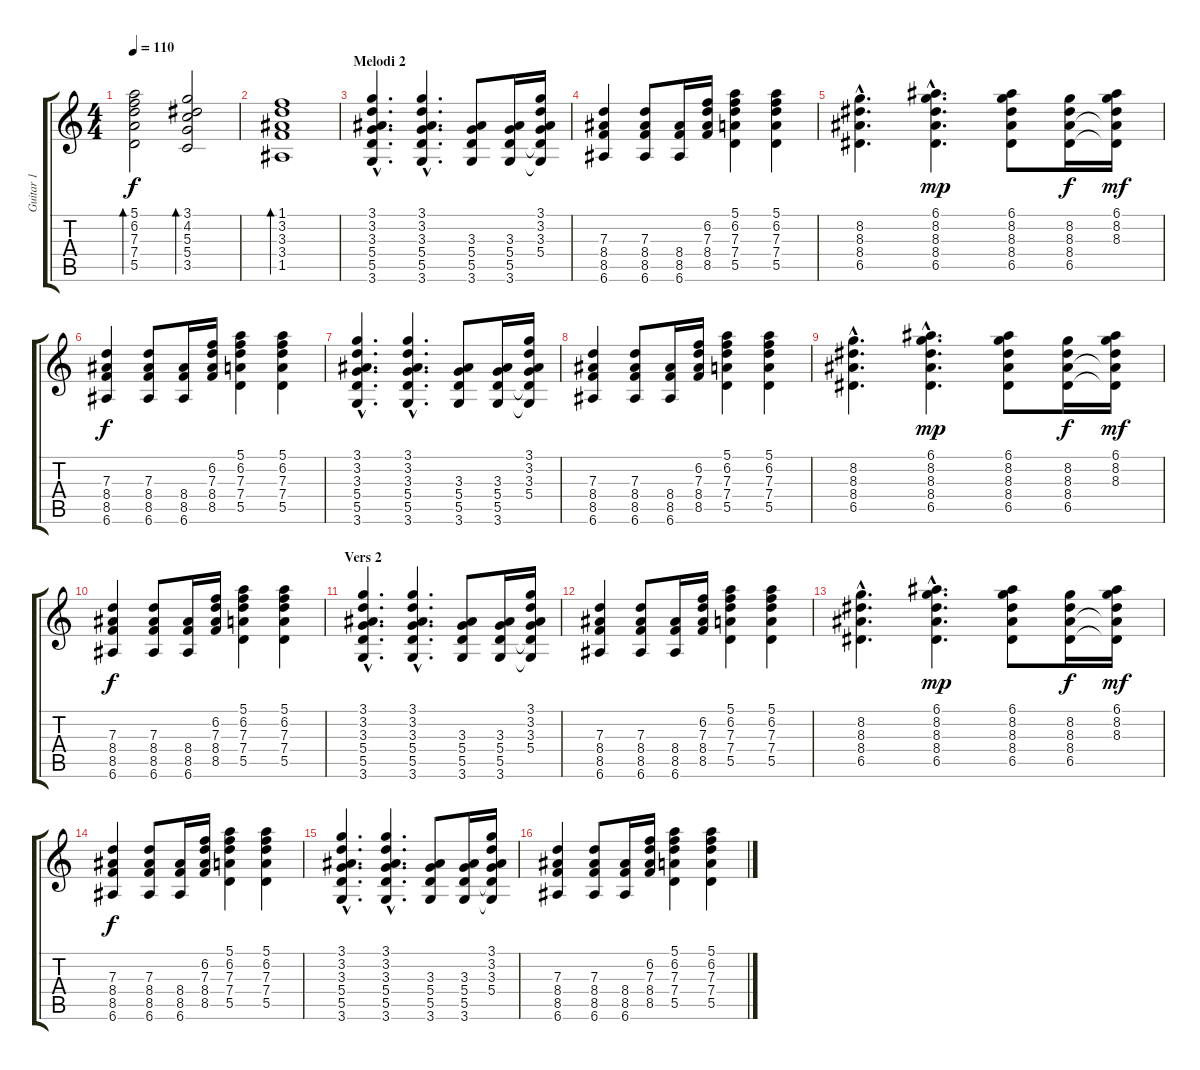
\track ("Guitar 1" "Guitar 1") {instrument overdrivenguitar}
\staff {score tabs}
\tuning (E4 B3 G3 D3 A2 E2) {hide}
\ts (4 4)
\tempo 110
\clef g2
\ks c
(5.1 6.2 7.3 7.4 5.5).2{bd 60 dy f} (3.1 4.2 5.3 5.4 3.5).2{bd 60} |
(1.1 3.2 3.3 3.4 1.5).1{bd 60} |
\section ("" "Melodi 2")
(3.1{hac} 3.2{hac} 3.3{hac} 5.4{hac} 5.5{hac} 3.6{hac}).4{d} (3.1{hac} 3.2{hac} 3.3{hac} 5.4{hac} 5.5{hac} 3.6{hac}).4{d} (3.3 5.4 5.5 3.6).8 (3.3 5.4 5.5 3.6).16 (3.1 3.2 3.3 5.4 5.5{t} 3.6{t}).16 |
(7.3 8.4 8.5 6.6).4 (7.3 8.4 8.5 6.6).8 (8.4 8.5 6.6).16 (6.2 7.3 8.4 8.5).16 (5.1 6.2 7.3 7.4 5.5).4 (5.1 6.2 7.3 7.4 5.5).4 |
(8.2{hac} 8.3{hac} 8.4{hac} 6.5{hac}).4{d} (6.1{hac} 8.2{hac} 8.3{hac} 8.4{hac} 6.5{hac}).4{d dy mp} (6.1 8.2 8.3 8.4 6.5).8 (8.2 8.3 8.4 6.5).16{dy f} (6.1 8.2 8.3 8.4{t} 6.5{t}).16{dy mf} |
(7.3 8.4 8.5 6.6).4{dy f} (7.3 8.4 8.5 6.6).8 (8.4 8.5 6.6).16 (6.2 7.3 8.4 8.5).16 (5.1 6.2 7.3 7.4 5.5).4 (5.1 6.2 7.3 7.4 5.5).4 |
(3.1{hac} 3.2{hac} 3.3{hac} 5.4{hac} 5.5{hac} 3.6{hac}).4{d} (3.1{hac} 3.2{hac} 3.3{hac} 5.4{hac} 5.5{hac} 3.6{hac}).4{d} (3.3 5.4 5.5 3.6).8 (3.3 5.4 5.5 3.6).16 (3.1 3.2 3.3 5.4 5.5{t} 3.6{t}).16 |
(7.3 8.4 8.5 6.6).4 (7.3 8.4 8.5 6.6).8 (8.4 8.5 6.6).16 (6.2 7.3 8.4 8.5).16 (5.1 6.2 7.3 7.4 5.5).4 (5.1 6.2 7.3 7.4 5.5).4 |
(8.2{hac} 8.3{hac} 8.4{hac} 6.5{hac}).4{d} (6.1{hac} 8.2{hac} 8.3{hac} 8.4{hac} 6.5{hac}).4{d dy mp} (6.1 8.2 8.3 8.4 6.5).8 (8.2 8.3 8.4 6.5).16{dy f} (6.1 8.2 8.3 8.4{t} 6.5{t}).16{dy mf} |
(7.3 8.4 8.5 6.6).4{dy f} (7.3 8.4 8.5 6.6).8 (8.4 8.5 6.6).16 (6.2 7.3 8.4 8.5).16 (5.1 6.2 7.3 7.4 5.5).4 (5.1 6.2 7.3 7.4 5.5).4 |
\section ("" "Vers 2")
(3.1{hac} 3.2{hac} 3.3{hac} 5.4{hac} 5.5{hac} 3.6{hac}).4{d} (3.1{hac} 3.2{hac} 3.3{hac} 5.4{hac} 5.5{hac} 3.6{hac}).4{d} (3.3 5.4 5.5 3.6).8 (3.3 5.4 5.5 3.6).16 (3.1 3.2 3.3 5.4 5.5{t} 3.6{t}).16 |
(7.3 8.4 8.5 6.6).4 (7.3 8.4 8.5 6.6).8 (8.4 8.5 6.6).16 (6.2 7.3 8.4 8.5).16 (5.1 6.2 7.3 7.4 5.5).4 (5.1 6.2 7.3 7.4 5.5).4 |
(8.2{hac} 8.3{hac} 8.4{hac} 6.5{hac}).4{d} (6.1{hac} 8.2{hac} 8.3{hac} 8.4{hac} 6.5{hac}).4{d dy mp} (6.1 8.2 8.3 8.4 6.5).8 (8.2 8.3 8.4 6.5).16{dy f} (6.1 8.2 8.3 8.4{t} 6.5{t}).16{dy mf} |
(7.3 8.4 8.5 6.6).4{dy f} (7.3 8.4 8.5 6.6).8 (8.4 8.5 6.6).16 (6.2 7.3 8.4 8.5).16 (5.1 6.2 7.3 7.4 5.5).4 (5.1 6.2 7.3 7.4 5.5).4 |
(3.1{hac} 3.2{hac} 3.3{hac} 5.4{hac} 5.5{hac} 3.6{hac}).4{d} (3.1{hac} 3.2{hac} 3.3{hac} 5.4{hac} 5.5{hac} 3.6{hac}).4{d} (3.3 5.4 5.5 3.6).8 (3.3 5.4 5.5 3.6).16 (3.1 3.2 3.3 5.4 5.5{t} 3.6{t}).16 |
(7.3 8.4 8.5 6.6).4 (7.3 8.4 8.5 6.6).8 (8.4 8.5 6.6).16 (6.2 7.3 8.4 8.5).16 (5.1 6.2 7.3 7.4 5.5).4 (5.1 6.2 7.3 7.4 5.5).4
